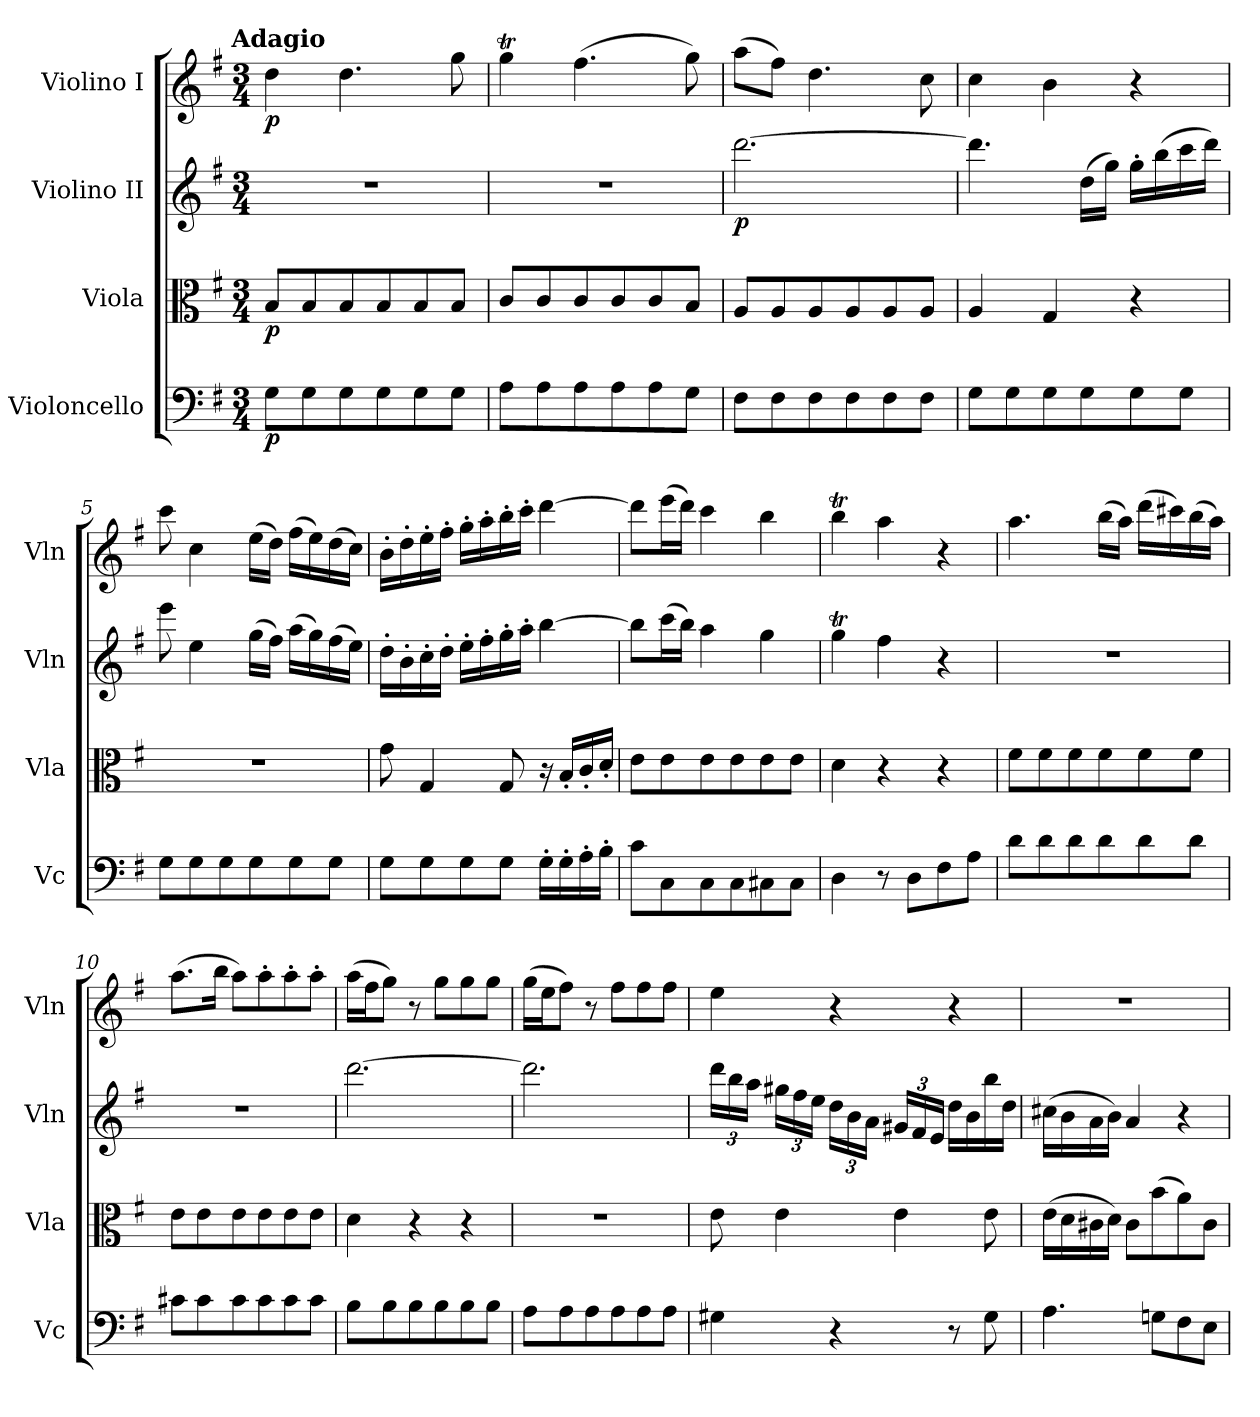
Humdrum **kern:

**kern	**dynam	**kern	**dynam	**kern	**dynam	**kern	**dynam
*part4	*part4	*part3	*part3	*part2	*part2	*part1	*part1
*staff4	*staff4	*staff3	*staff3	*staff2	*staff2	*staff1	*staff1
*I"Violoncello	*	*I"Viola	*	*I"Violino II	*	*I"Violino I	*
*I'Vc	*	*I'Vla	*	*I'Vln	*	*I'Vln	*
*clefF4	*	*clefC3	*	*clefG2	*	*clefG2	*
*k[f#]	*	*k[f#]	*	*k[f#]	*	*k[f#]	*
*G:	*	*G:	*	*G:	*	*G:	*
!!LO:TX:omd:t=Adagio
*M3/4	*	*M3/4	*	*M3/4	*	*M3/4	*
*MM56	*	*MM56	*	*MM56	*	*MM56	*
=	=	=	=	=	=	=	=
8G\L	p	8B/L	p	2.r	.	4dd\	p
8G\	.	8B/	.	.	.	.	.
8G\	.	8B/	.	.	.	4.dd\	.
8G\	.	8B/	.	.	.	.	.
8G\	.	8B/	.	.	.	.	.
8G\J	.	8B/J	.	.	.	8gg\	.
=2	=2	=2	=2	=2	=2	=2	=2
8A\L	.	8c/L	.	2.r	.	4ggT\	.
8A\	.	8c/	.	.	.	.	.
8A\	.	8c/	.	.	.	(4.ff#\	.
8A\	.	8c/	.	.	.	.	.
8A\	.	8c/	.	.	.	.	.
8G\J	.	8B/J	.	.	.	8gg\)	.
=3	=3	=3	=3	=3	=3	=3	=3
8F#\L	.	8A/L	.	[2.ddd\	p	(8aa\L	.
8F#\	.	8A/	.	.	.	8ff#\J)	.
8F#\	.	8A/	.	.	.	4.dd\	.
8F#\	.	8A/	.	.	.	.	.
8F#\	.	8A/	.	.	.	.	.
8F#\J	.	8A/J	.	.	.	8cc\	.
=4	=4	=4	=4	=4	=4	=4	=4
8G\L	.	4A/	.	4.ddd\]	.	4cc\	.
8G\	.	.	.	.	.	.	.
8G\	.	4G/	.	.	.	4b\	.
8G\	.	.	.	(16dd\LL	.	.	.
.	.	.	.	16gg\JJ)	.	.	.
8G\	.	4r	.	16gg'\LL	.	4r	.
.	.	.	.	(16bb\	.	.	.
8G\J	.	.	.	16ccc\	.	.	.
.	.	.	.	16ddd\JJ)	.	.	.
=5	=5	=5	=5	=5	=5	=5	=5
8G\L	.	2.r	.	8eee\	.	8ccc\	.
8G\	.	.	.	4ee\	.	4cc\	.
8G\	.	.	.	.	.	.	.
8G\	.	.	.	(16gg\LL	.	(16ee\LL	.
.	.	.	.	16ff#\JJ)	.	16dd\JJ)	.
8G\	.	.	.	(16aa\LL	.	(16ff#\LL	.
.	.	.	.	16gg\)	.	16ee\)	.
8G\J	.	.	.	(16ff#\	.	(16dd\	.
.	.	.	.	16ee\JJ)	.	16cc\JJ)	.
=6	=6	=6	=6	=6	=6	=6	=6
8G\L	.	8g\	.	16dd'\LL	.	16b'\LL	.
.	.	.	.	16b'\	.	16dd'\	.
8G\	.	4G/	.	16cc'\	.	16ee'\	.
.	.	.	.	16dd'\JJ	.	16ff#'\JJ	.
8G\	.	.	.	16ee'\LL	.	16gg'\LL	.
.	.	.	.	16ff#'\	.	16aa'\	.
8G\J	.	8G/	.	16gg'\	.	16bb'\	.
.	.	.	.	16aa'\JJ	.	16ccc'\JJ	.
16G'\LL	.	16r	.	[4bb\	.	[4ddd\	.
16G'\	.	16B'/LL	.	.	.	.	.
16A'\	.	16c'/	.	.	.	.	.
16B'\JJ	.	16d'/JJ	.	.	.	.	.
=7	=7	=7	=7	=7	=7	=7	=7
8c\L	.	8e\L	.	8bb\L]	.	8ddd\L]	.
8C\	.	8e\	.	(16ccc\L	.	(16eee\L	.
.	.	.	.	16bb\JJ)	.	16ddd\JJ)	.
8C\	.	8e\	.	4aa\	.	4ccc\	.
8C\	.	8e\	.	.	.	.	.
8C#X\	.	8e\	.	4gg\	.	4bb\	.
8C#\J	.	8e\J	.	.	.	.	.
=8	=8	=8	=8	=8	=8	=8	=8
4D\	.	4d\	.	4ggT\	.	4bbt\	.
8r	.	4r	.	4ff#\	.	4aa\	.
8D\L	.	.	.	.	.	.	.
8F#\	.	4r	.	4r	.	4r	.
8A\J	.	.	.	.	.	.	.
=9	=9	=9	=9	=9	=9	=9	=9
8d\L	.	8f#\L	.	2.r	.	4.aa\	.
8d\	.	8f#\	.	.	.	.	.
8d\	.	8f#\	.	.	.	.	.
8d\	.	8f#\	.	.	.	(16bb\LL	.
.	.	.	.	.	.	16aa\JJ)	.
8d\	.	8f#\	.	.	.	(16ddd\LL	.
.	.	.	.	.	.	16ccc#X\)	.
8d\J	.	8f#\J	.	.	.	(16bb\	.
.	.	.	.	.	.	16aa\JJ)	.
=10	=10	=10	=10	=10	=10	=10	=10
8c#X\L	.	8e\L	.	2.r	.	(8.aa\L	.
8c#\	.	8e\	.	.	.	.	.
.	.	.	.	.	.	16bb\Jk	.
8c#\	.	8e\	.	.	.	8aa\L)	.
8c#\	.	8e\	.	.	.	8aa'\	.
8c#\	.	8e\	.	.	.	8aa'\	.
8c#\J	.	8e\J	.	.	.	8aa'\J	.
=11	=11	=11	=11	=11	=11	=11	=11
8B\L	.	4d\	.	[2.ddd\	.	(16aa\LL	.
.	.	.	.	.	.	16ff#\J	.
8B\	.	.	.	.	.	8gg\J)	.
8B\	.	4r	.	.	.	8r	.
8B\	.	.	.	.	.	8gg\L	.
8B\	.	4r	.	.	.	8gg\	.
8B\J	.	.	.	.	.	8gg\J	.
=12	=12	=12	=12	=12	=12	=12	=12
8A\L	.	2.r	.	2.ddd\]	.	(16gg\LL	.
.	.	.	.	.	.	16ee\J	.
8A\	.	.	.	.	.	8ff#\J)	.
8A\	.	.	.	.	.	8r	.
8A\	.	.	.	.	.	8ff#\L	.
8A\	.	.	.	.	.	8ff#\	.
8A\J	.	.	.	.	.	8ff#\J	.
=13	=13	=13	=13	=13	=13	=13	=13
4G#X\	.	8e\	.	24ddd\LL	.	4ee\	.
.	.	.	.	24bb\	.	.	.
.	.	.	.	24aa\JJ	.	.	.
.	.	4e\	.	24gg#X\LL	.	.	.
.	.	.	.	24ff#\	.	.	.
.	.	.	.	24ee\JJ	.	.	.
4r	.	.	.	24dd\LL	.	4r	.
.	.	.	.	24b\	.	.	.
.	.	.	.	24a\JJ	.	.	.
.	.	4e\	.	24g#X/LL	.	.	.
.	.	.	.	24f#/	.	.	.
.	.	.	.	24e/JJ	.	.	.
8r	.	.	.	16dd\LL	.	4r	.
.	.	.	.	16b\	.	.	.
8G#\	.	8e\	.	16bb\	.	.	.
.	.	.	.	16dd\JJ	.	.	.
=14	=14	=14	=14	=14	=14	=14	=14
4.A\	.	(16e\LL	.	(16cc#X\LL	.	2.r	.
.	.	16d\	.	16b\	.	.	.
.	.	16c#X\	.	16a\	.	.	.
.	.	16d\JJ)	.	16b\JJ)	.	.	.
.	.	8c#\L	.	4a/	.	.	.
8Gn\L	.	(8b\	.	.	.	.	.
8F#\	.	8a\)	.	4r	.	.	.
8E\J	.	8c#\J	.	.	.	.	.
=	=	=	=	=	=	=	=
*-	*-	*-	*-	*-	*-	*-	*-
